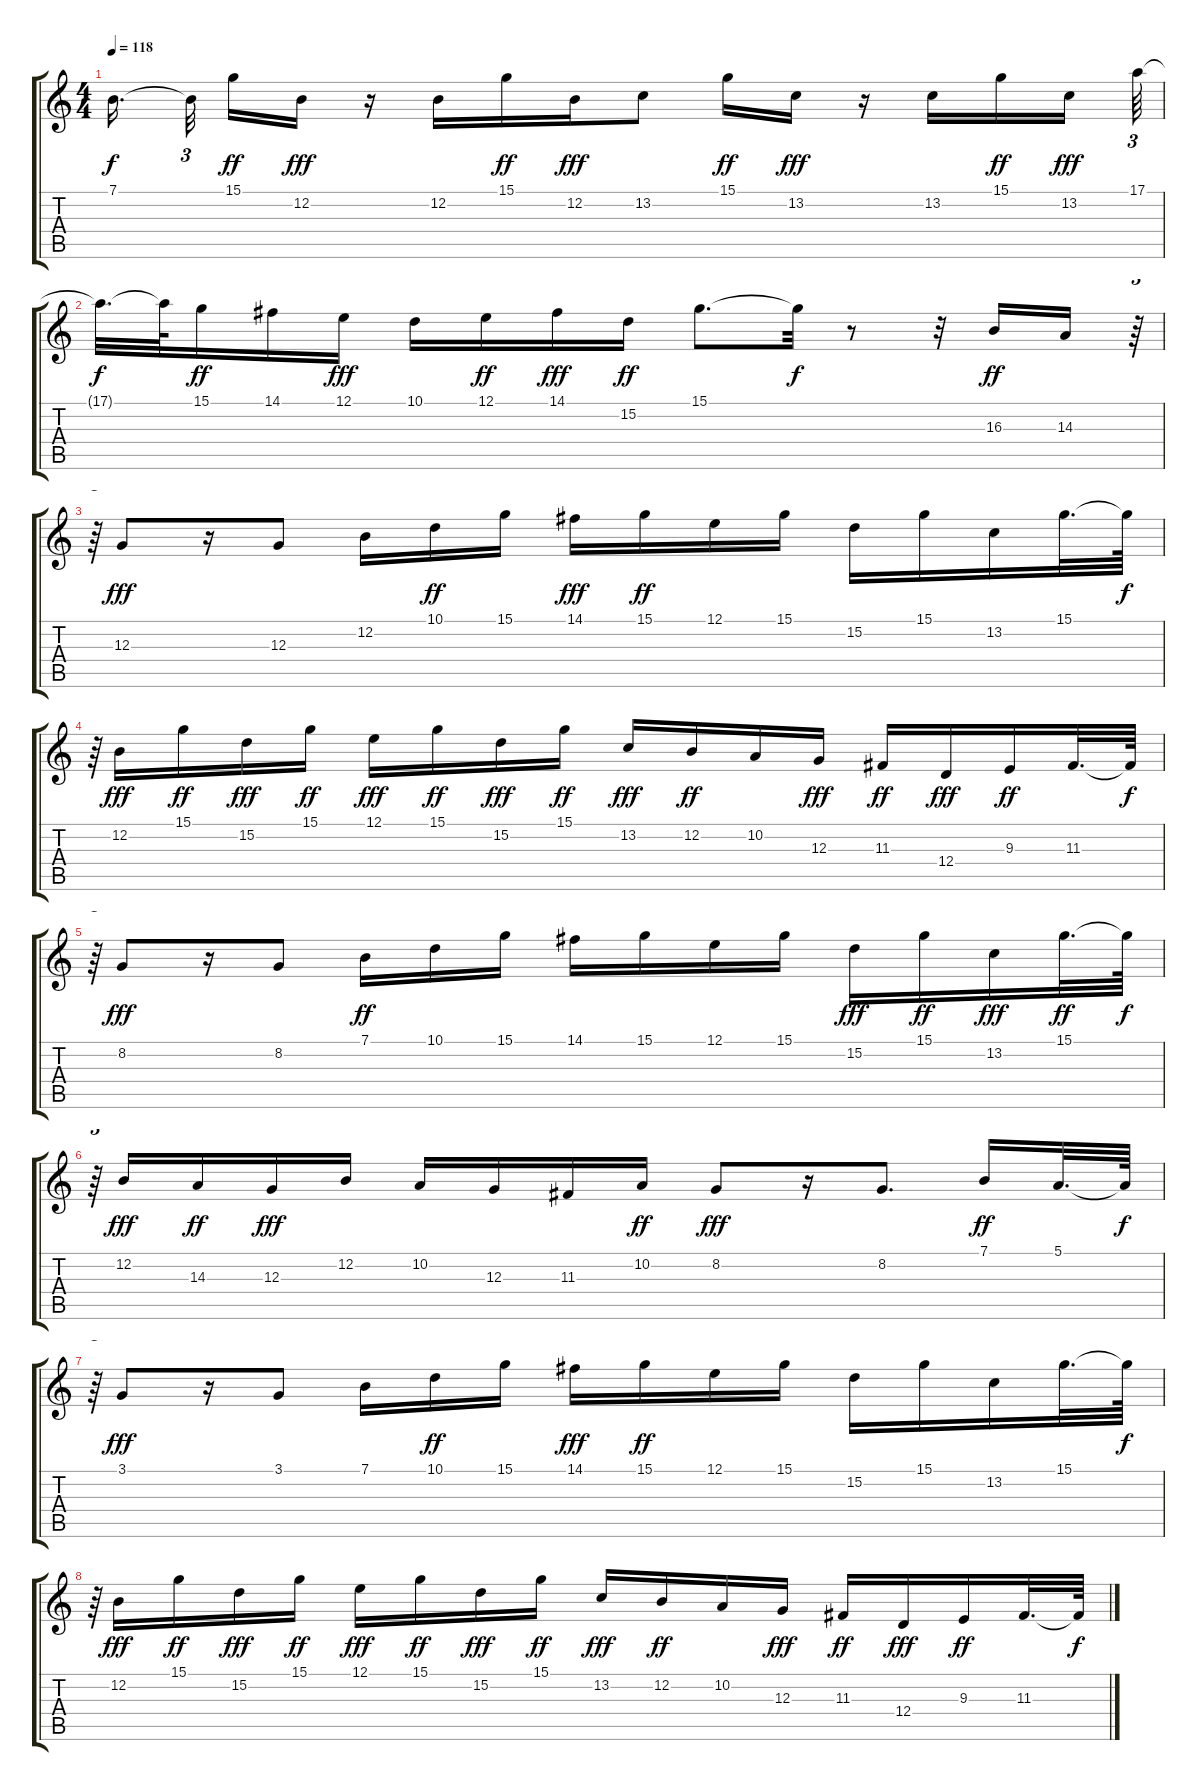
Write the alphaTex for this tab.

\track "" {instrument stringensemble1}
\staff {score tabs}
\tuning (E4 B3 G3 D3 A2 E2) {hide}
\ts (4 4)
\tempo 118
\clef g2
\ks c
7.1{t}.16{d dy f beam splitsecondary} 7.1{t}.32{tu (3 2) beam splitsecondary} 15.1.16{dy ff} 12.2.16{dy fff} r.16 12.2.16 15.1.16{dy ff} 12.2.16{dy fff} 13.2.8 15.1.16{dy ff} 13.2.16{dy fff} r.16 13.2.16 15.1.16{dy ff} 13.2.16{dy fff beam splitsecondary} 17.1.64{tu (3 2)} |
17.1{t}.32{d dy f} 17.1{t}.64 15.1.16{dy ff} 14.1.16 12.1.16{dy fff} 10.1.16 12.1.16{dy ff} 14.1.16{dy fff} 15.2.16{dy ff} 15.1.8{d} 15.1{t}.32{dy f} r.8 r.32 16.3.16{dy ff} 14.3.16 r.64{tu (3 2)} |
r.64{tu (3 2)} 12.3.8{dy fff} r.16 12.3.8 12.2.16 10.1.16{dy ff} 15.1.16 14.1.16{dy fff} 15.1.16{dy ff} 12.1.16 15.1.16 15.2.16 15.1.16 13.2.16 15.1.32{d} 15.1{t}.64{dy f} |
r.64{tu (3 2)} 12.2.16{dy fff} 15.1.16{dy ff} 15.2.16{dy fff} 15.1.16{dy ff} 12.1.16{dy fff} 15.1.16{dy ff} 15.2.16{dy fff} 15.1.16{dy ff} 13.2.16{dy fff} 12.2.16{dy ff} 10.2.16 12.3.16{dy fff} 11.3.16{dy ff} 12.4.16{dy fff} 9.3.16{dy ff} 11.3.32{d} 11.3{t}.64{dy f} |
r.64{tu (3 2)} 8.2.8{dy fff} r.16 8.2.8 7.1.16{dy ff} 10.1.16 15.1.16 14.1.16 15.1.16 12.1.16 15.1.16 15.2.16{dy fff} 15.1.16{dy ff} 13.2.16{dy fff} 15.1.32{d dy ff} 15.1{t}.64{dy f} |
r.64{tu (3 2)} 12.2.16{dy fff} 14.3.16{dy ff} 12.3.16{dy fff} 12.2.16 10.2.16 12.3.16 11.3.16 10.2.16{dy ff} 8.2.8{dy fff} r.16 8.2.8{d} 7.1.16{dy ff} 5.1.32{d} 5.1{t}.64{dy f} |
r.64{tu (3 2)} 3.1.8{dy fff} r.16 3.1.8 7.1.16 10.1.16{dy ff} 15.1.16 14.1.16{dy fff} 15.1.16{dy ff} 12.1.16 15.1.16 15.2.16 15.1.16 13.2.16 15.1.32{d} 15.1{t}.64{dy f} |
r.64{tu (3 2)} 12.2.16{dy fff} 15.1.16{dy ff} 15.2.16{dy fff} 15.1.16{dy ff} 12.1.16{dy fff} 15.1.16{dy ff} 15.2.16{dy fff} 15.1.16{dy ff} 13.2.16{dy fff} 12.2.16{dy ff} 10.2.16 12.3.16{dy fff} 11.3.16{dy ff} 12.4.16{dy fff} 9.3.16{dy ff} 11.3.32{d} 11.3{t}.64{dy f}
